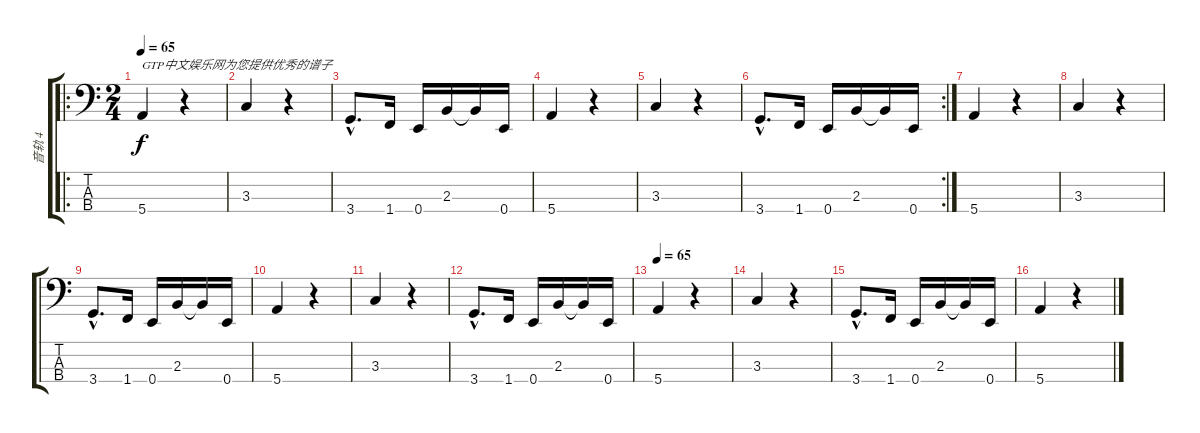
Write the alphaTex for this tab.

\track ("音轨 4" "音轨 4") {instrument electricbassfinger}
\staff {score tabs}
\tuning (G2 D2 A1 E1) {hide}
\ro
\ts (2 4)
\tempo 65
\clef f4
\ks c
5.4.4{txt "GTP中文娱乐网为您提供优秀的谱子" dy f} r.4 |
3.3.4 r.4 |
3.4{hac}.8{d} 1.4.16 0.4.16 2.3.16 2.3{t}.16 0.4.16 |
5.4.4 r.4 |
3.3.4 r.4 |
\rc 2
3.4{hac}.8{d} 1.4.16 0.4.16 2.3.16 2.3{t}.16 0.4.16 |
5.4.4 r.4 |
3.3.4 r.4 |
3.4{hac}.8{d} 1.4.16 0.4.16 2.3.16 2.3{t}.16 0.4.16 |
5.4.4 r.4 |
3.3.4 r.4 |
3.4{hac}.8{d} 1.4.16 0.4.16 2.3.16 2.3{t}.16 0.4.16 |
\tempo 65
5.4.4 r.4 |
3.3.4 r.4 |
3.4{hac}.8{d} 1.4.16 0.4.16 2.3.16 2.3{t}.16 0.4.16 |
5.4.4 r.4
